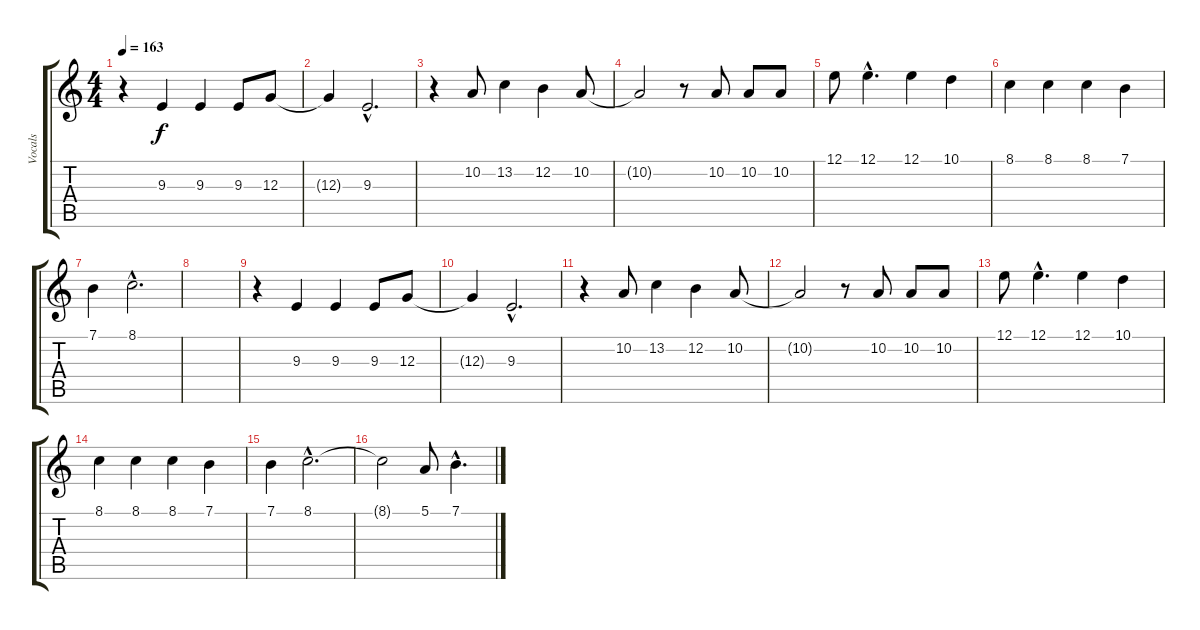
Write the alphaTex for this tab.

\track ("Vocals" "Vocals") {instrument violin}
\staff {score tabs}
\tuning (E4 B3 G3 D3 A2 E2) {hide}
\ts (4 4)
\tempo 163
\clef g2
\ks c
r.4{dy f} 9.3.4 9.3.4 9.3.8 12.3.8 |
12.3{t}.4 9.3{hac}.2{d} |
r.4 10.2.8 13.2.4 12.2.4 10.2.8 |
10.2{t}.2 r.8 10.2.8 10.2.8 10.2.8 |
12.1.8 12.1{hac}.4{d} 12.1.4 10.1.4 |
8.1.4 8.1.4 8.1.4 7.1.4 |
7.1.4 8.1{hac}.2{d} |
|
r.4 9.3.4 9.3.4 9.3.8 12.3.8 |
12.3{t}.4 9.3{hac}.2{d} |
r.4 10.2.8 13.2.4 12.2.4 10.2.8 |
10.2{t}.2 r.8 10.2.8 10.2.8 10.2.8 |
12.1.8 12.1{hac}.4{d} 12.1.4 10.1.4 |
8.1.4 8.1.4 8.1.4 7.1.4 |
7.1.4 8.1{hac}.2{d} |
8.1{t}.2 5.1.8 7.1{hac}.4{d}
